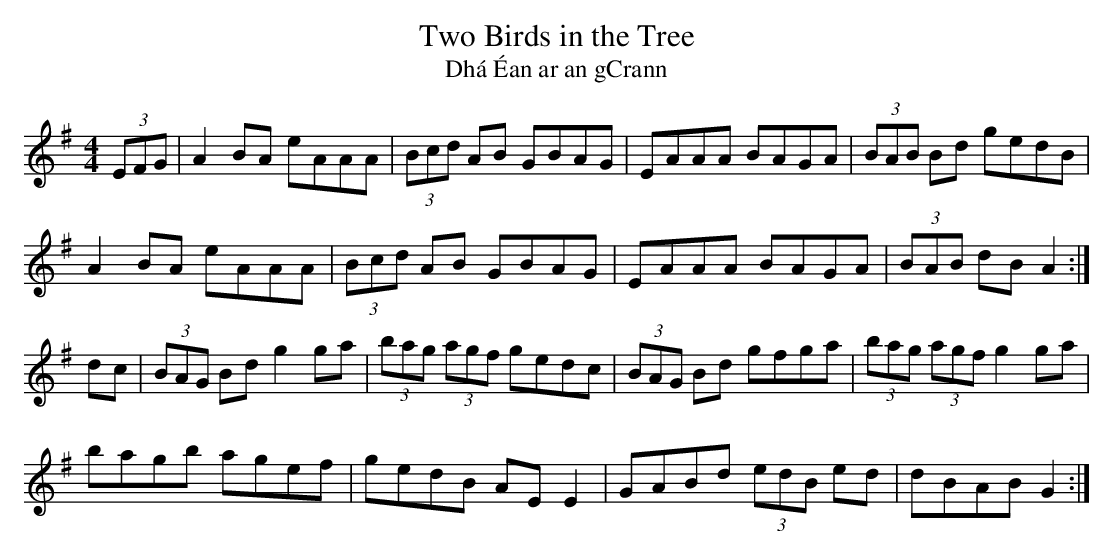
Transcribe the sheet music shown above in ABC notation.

X:1
T: Two Birds in the Tree
T: Dh\'a \'Ean ar an gCrann
L: 1/8
M: 4/4
K: G
(3EFG|A2 BA eAAA|(3Bcd AB GBAG|EAAA BAGA|(3BAB Bd gedB|
A2 BA eAAA|(3Bcd AB GBAG|EAAA BAGA|(3BAB dB A2 :|
dc|(3BAG Bd g2 ga|(3bag (3agf gedc|(3BAG Bd gfga|\
(3bag (3agf g2 ga|
bagb agef|gedB AE E2|GABd (3edB ed|dBAB G2 :|
